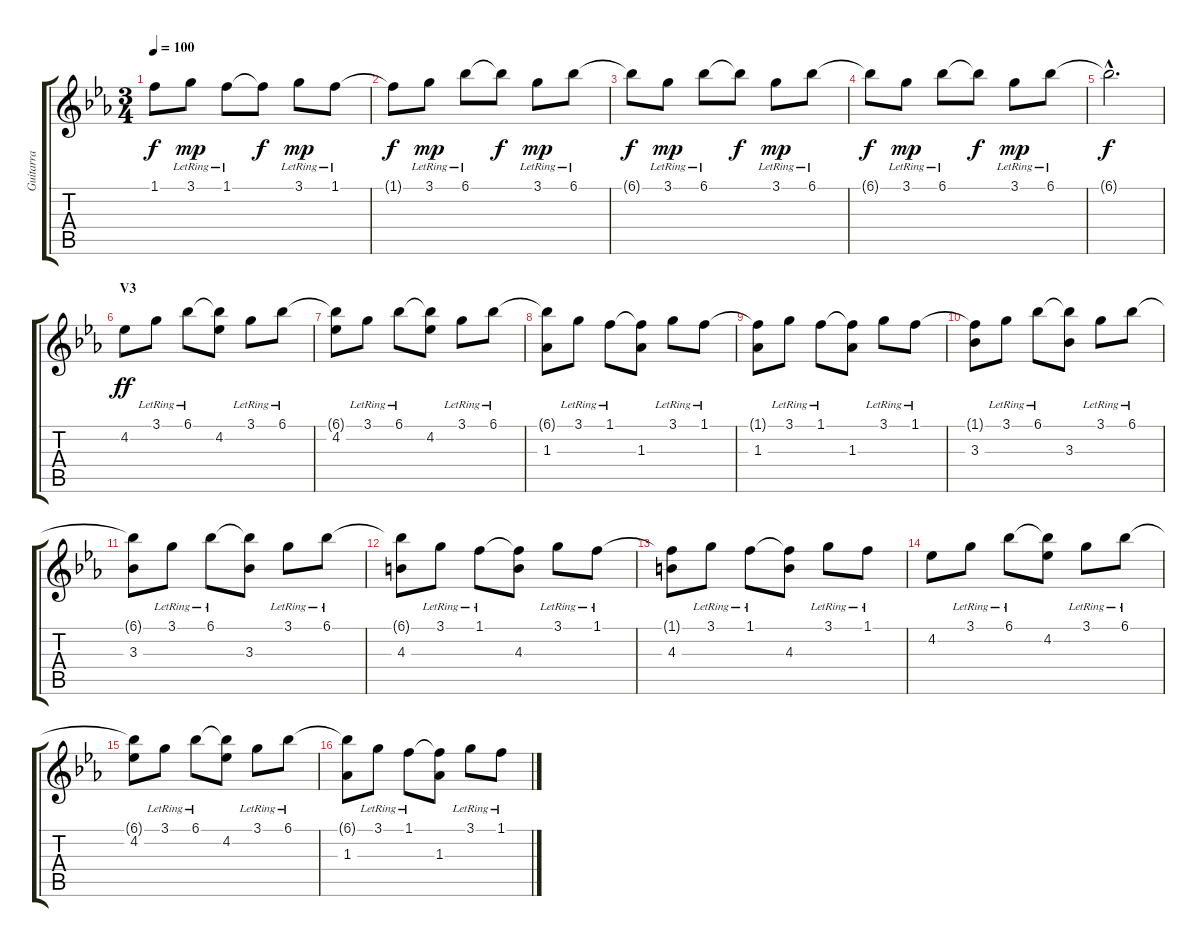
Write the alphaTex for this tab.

\track ("Guitarra" "Guitarra") {instrument acousticguitarsteel}
\staff {score tabs}
\tuning (E4 B3 G3 D3 A2 E2) {hide}
\ts (3 4)
\tempo 100
\clef g2
\ks eb
1.1{t}.8{dy f} 3.1{lr}.8{dy mp} 1.1{lr}.8 1.1{t}.8{dy f} 3.1{lr}.8{dy mp} 1.1{lr}.8 |
1.1{t}.8{dy f} 3.1{lr}.8{dy mp} 6.1{lr}.8 6.1{t}.8{dy f} 3.1{lr}.8{dy mp} 6.1{lr}.8 |
6.1{t}.8{dy f} 3.1{lr}.8{dy mp} 6.1{lr}.8 6.1{t}.8{dy f} 3.1{lr}.8{dy mp} 6.1{lr}.8 |
6.1{t}.8{dy f} 3.1{lr}.8{dy mp} 6.1{lr}.8 6.1{t}.8{dy f} 3.1{lr}.8{dy mp} 6.1{lr}.8 |
6.1{hac t}.2{d dy f} |
\section ("" "V3")
4.2.8{dy ff} 3.1{lr}.8 6.1{lr}.8 (6.1{t} 4.2).8 3.1{lr}.8 6.1{lr}.8 |
(6.1{t} 4.2).8 3.1{lr}.8 6.1{lr}.8 (6.1{t} 4.2).8 3.1{lr}.8 6.1{lr}.8 |
(6.1{t} 1.3).8 3.1{lr}.8 1.1{lr}.8 (1.1{t} 1.3).8 3.1{lr}.8 1.1{lr}.8 |
(1.1{t} 1.3).8 3.1{lr}.8 1.1{lr}.8 (1.1{t} 1.3).8 3.1{lr}.8 1.1{lr}.8 |
(1.1{t} 3.3).8 3.1{lr}.8 6.1{lr}.8 (6.1{t} 3.3).8 3.1{lr}.8 6.1{lr}.8 |
(6.1{t} 3.3).8 3.1{lr}.8 6.1{lr}.8 (6.1{t} 3.3).8 3.1{lr}.8 6.1{lr}.8 |
(6.1{t} 4.3).8 3.1{lr}.8 1.1{lr}.8 (1.1{t} 4.3).8 3.1{lr}.8 1.1{lr}.8 |
(1.1{t} 4.3).8 3.1{lr}.8 1.1{lr}.8 (1.1{t} 4.3).8 3.1{lr}.8 1.1{lr}.8 |
4.2.8 3.1{lr}.8 6.1{lr}.8 (6.1{t} 4.2).8 3.1{lr}.8 6.1{lr}.8 |
(6.1{t} 4.2).8 3.1{lr}.8 6.1{lr}.8 (6.1{t} 4.2).8 3.1{lr}.8 6.1{lr}.8 |
(6.1{t} 1.3).8 3.1{lr}.8 1.1{lr}.8 (1.1{t} 1.3).8 3.1{lr}.8 1.1{lr}.8
